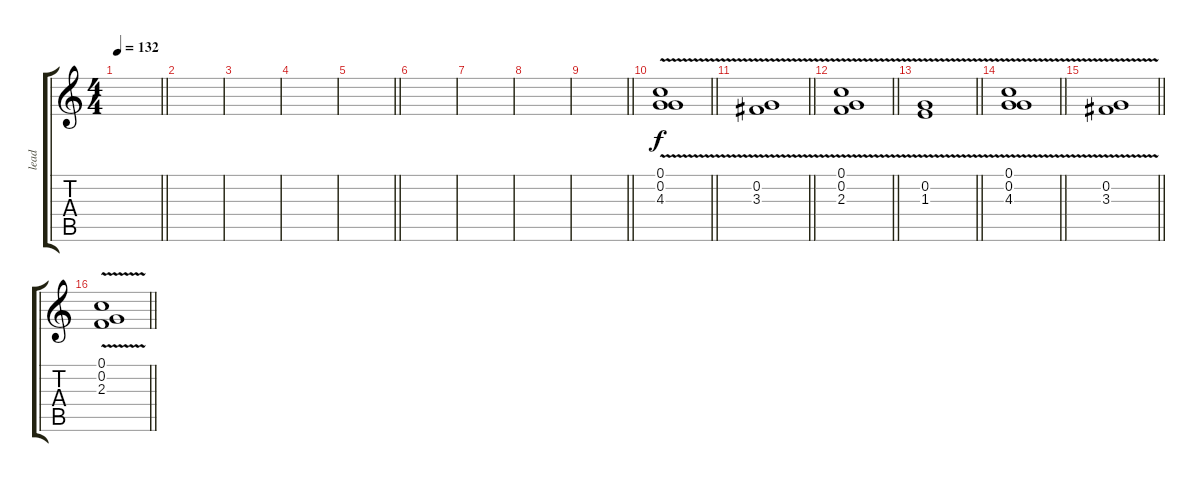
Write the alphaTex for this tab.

\track ("lead" "lead") {instrument distortionguitar}
\staff {score tabs}
\tuning (C4 G3 Eb3 Bb2 F2 C2) {hide}
\ts (4 4)
\tempo 132
\clef g2
\barLineRight lightlight
\ks c
|
|
|
|
\barLineRight lightlight
|
|
|
|
\barLineRight lightlight
|
\barLineRight lightlight
(0.1 0.2 4.3{v}).1 |
\barLineRight lightlight
(0.2 3.3{v}).1 |
\barLineRight lightlight
(0.1 0.2 2.3{v}).1 |
\barLineRight lightlight
(0.2 1.3{v}).1 |
\barLineRight lightlight
(0.1 0.2 4.3{v}).1 |
\barLineRight lightlight
(0.2 3.3{v}).1 |
\barLineRight lightlight
(0.1 0.2 2.3{v}).1
